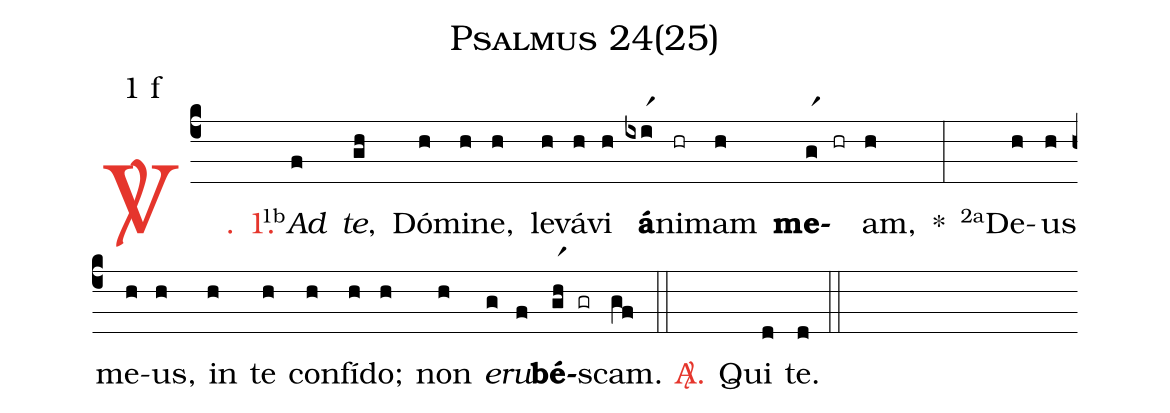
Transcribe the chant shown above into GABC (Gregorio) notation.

name: Psalmus 24(25);
mode: 1;
mode-differentia: f;
%%
(c4)

<c><sp>V/</sp>. 1.</c>() <v>\VSup{1b}</v><i>Ad</i>(f) <i>te</i>,(gh) Dó(h)mi(h)ne,(h) le(h)vá(h)vi(h) <b>á</b>(ixir1)ni(hr)mam(h) <b>me</b>(gr1 hr)am,(h) *(:) <v>\VSup{2a}</v>De(h)us(h) me(h)us,(h) in(h) te(h) con(h)fí(h)do;(h) non(h) <i>e</i>(g)<i>ru</i>(f)<b>bé</b>(ghr1 gr)scam.(gf) (::)

<nlba><c><sp>A/</sp>.</c>() Qui</nlba>(d) te.(d) (::)
